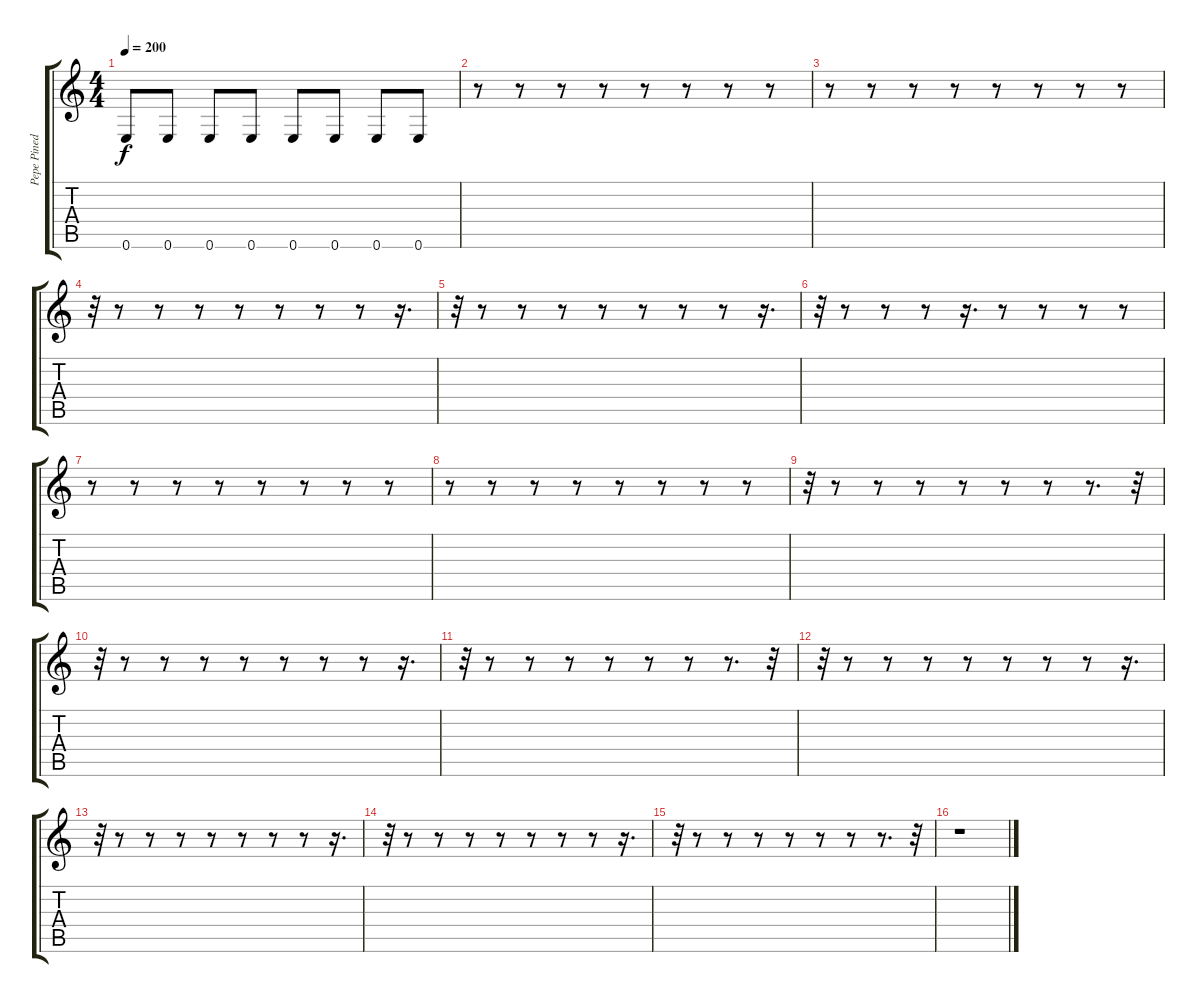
\track ("Pepe Pinedo" "Pepe Pined") {instrument electricbassfinger}
\staff {score tabs}
\tuning (E4 B3 G3 D3 A2 E2) {hide}
\ts (4 4)
\tempo 200
\clef g2
\ks c
0.6.8{dy f} 0.6.8 0.6.8 0.6.8 0.6.8 0.6.8 0.6.8 0.6.8 |
r.8 r.8 r.8 r.8 r.8 r.8 r.8 r.8 |
r.8 r.8 r.8 r.8 r.8 r.8 r.8 r.8 |
r.32 r.8 r.8 r.8 r.8 r.8 r.8 r.8 r.16{d} |
r.32 r.8 r.8 r.8 r.8 r.8 r.8 r.8 r.16{d} |
r.32 r.8 r.8 r.8 r.16{d} r.8 r.8 r.8 r.8 |
r.8 r.8 r.8 r.8 r.8 r.8 r.8 r.8 |
r.8 r.8 r.8 r.8 r.8 r.8 r.8 r.8 |
r.32 r.8 r.8 r.8 r.8 r.8 r.8 r.8{d} r.32 |
r.32 r.8 r.8 r.8 r.8 r.8 r.8 r.8 r.16{d} |
r.32 r.8 r.8 r.8 r.8 r.8 r.8 r.8{d} r.32 |
r.32 r.8 r.8 r.8 r.8 r.8 r.8 r.8 r.16{d} |
r.32 r.8 r.8 r.8 r.8 r.8 r.8 r.8 r.16{d} |
r.32 r.8 r.8 r.8 r.8 r.8 r.8 r.8 r.16{d} |
r.32 r.8 r.8 r.8 r.8 r.8 r.8 r.8{d} r.32 |
r.1
